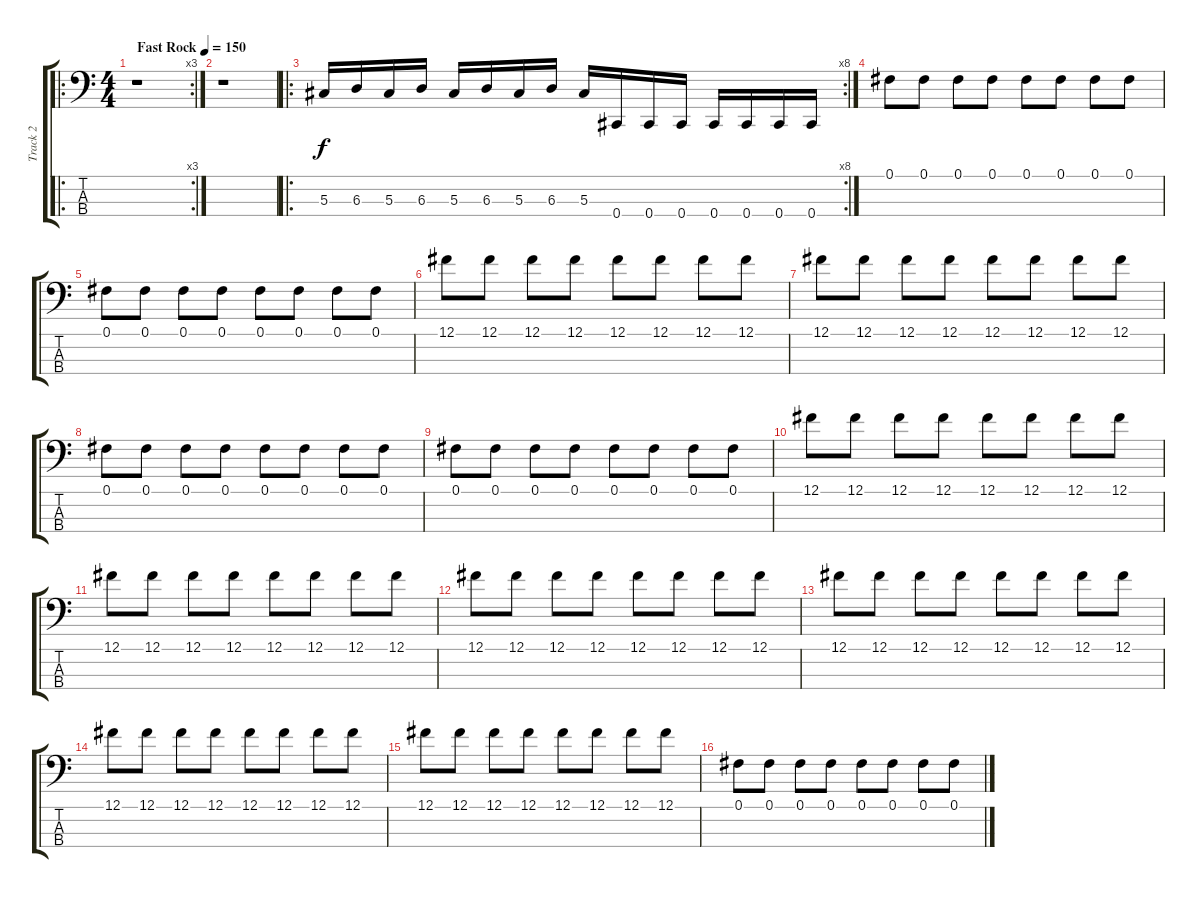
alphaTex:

\track ("Track 2" "Track 2") {solo instrument electricbasspick}
\staff {score tabs}
\tuning (Gb2 Db2 Ab1 Db1) {hide}
\ro
\rc 3
\ts (4 4)
\tempo (150 "Fast Rock")
\clef f4
\ks c
r.1{dy f instrument electricbasspick} |
r.1 |
\ro
\rc 8
5.3.16 6.3.16 5.3.16 6.3.16 5.3.16 6.3.16 5.3.16 6.3.16 5.3.16 0.4.16 0.4.16 0.4.16 0.4.16 0.4.16 0.4.16 0.4.16 |
0.1.8 0.1.8 0.1.8 0.1.8 0.1.8 0.1.8 0.1.8 0.1.8 |
0.1.8 0.1.8 0.1.8 0.1.8 0.1.8 0.1.8 0.1.8 0.1.8 |
12.1.8 12.1.8 12.1.8 12.1.8 12.1.8 12.1.8 12.1.8 12.1.8 |
12.1.8 12.1.8 12.1.8 12.1.8 12.1.8 12.1.8 12.1.8 12.1.8 |
0.1.8 0.1.8 0.1.8 0.1.8 0.1.8 0.1.8 0.1.8 0.1.8 |
0.1.8 0.1.8 0.1.8 0.1.8 0.1.8 0.1.8 0.1.8 0.1.8 |
12.1.8 12.1.8 12.1.8 12.1.8 12.1.8 12.1.8 12.1.8 12.1.8 |
12.1.8 12.1.8 12.1.8 12.1.8 12.1.8 12.1.8 12.1.8 12.1.8 |
12.1.8 12.1.8 12.1.8 12.1.8 12.1.8 12.1.8 12.1.8 12.1.8 |
12.1.8 12.1.8 12.1.8 12.1.8 12.1.8 12.1.8 12.1.8 12.1.8 |
12.1.8 12.1.8 12.1.8 12.1.8 12.1.8 12.1.8 12.1.8 12.1.8 |
12.1.8 12.1.8 12.1.8 12.1.8 12.1.8 12.1.8 12.1.8 12.1.8 |
0.1.8 0.1.8 0.1.8 0.1.8 0.1.8 0.1.8 0.1.8 0.1.8
